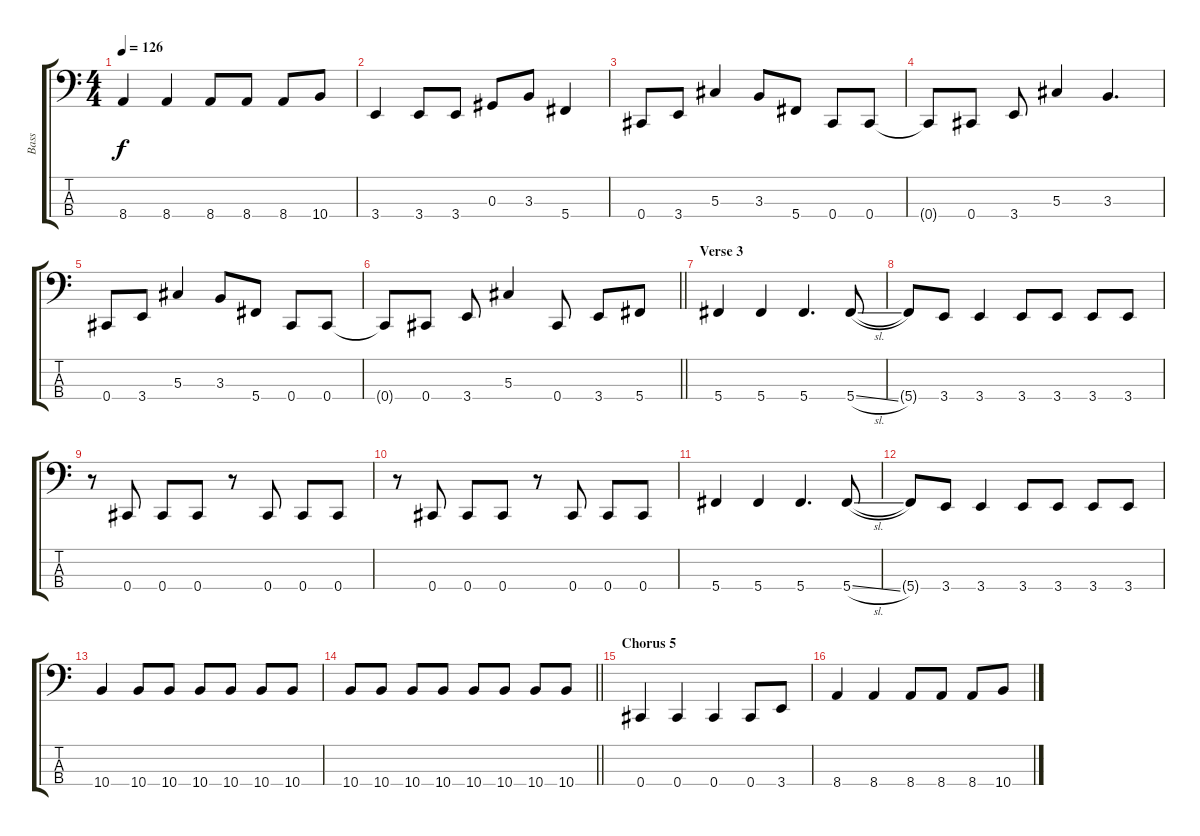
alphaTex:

\track ("Bass" "Bass") {instrument electricbassfinger}
\staff {score tabs}
\tuning (Gb2 Db2 Ab1 Db1) {hide}
\ts (4 4)
\tempo 126
\clef f4
\ks c
8.4.4{dy f} 8.4.4 8.4.8 8.4.8 8.4.8 10.4.8 |
3.4.4 3.4.8 3.4.8 0.3.8 3.3.8 5.4.4 |
0.4.8 3.4.8 5.3.4 3.3.8 5.4.8 0.4.8 0.4.8 |
0.4{t}.8 0.4.8 3.4.8 5.3.4 3.3.4{d} |
0.4.8 3.4.8 5.3.4 3.3.8 5.4.8 0.4.8 0.4.8 |
\barLineRight lightlight
0.4{t}.8 0.4.8 3.4.8 5.3.4 0.4.8 3.4.8 5.4.8 |
\section ("" "Verse 3")
5.4.4 5.4.4 5.4.4{d} 5.4{sl}.8 |
5.4{t}.8 3.4.8 3.4.4 3.4.8 3.4.8 3.4.8 3.4.8 |
r.8 0.4.8 0.4.8 0.4.8 r.8 0.4.8 0.4.8 0.4.8 |
r.8 0.4.8 0.4.8 0.4.8 r.8 0.4.8 0.4.8 0.4.8 |
5.4.4 5.4.4 5.4.4{d} 5.4{sl}.8 |
5.4{t}.8 3.4.8 3.4.4 3.4.8 3.4.8 3.4.8 3.4.8 |
10.4.4 10.4.8 10.4.8 10.4.8 10.4.8 10.4.8 10.4.8 |
\barLineRight lightlight
10.4.8 10.4.8 10.4.8 10.4.8 10.4.8 10.4.8 10.4.8 10.4.8 |
\section ("" "Chorus 5")
0.4.4 0.4.4 0.4.4 0.4.8 3.4.8 |
8.4.4 8.4.4 8.4.8 8.4.8 8.4.8 10.4.8
